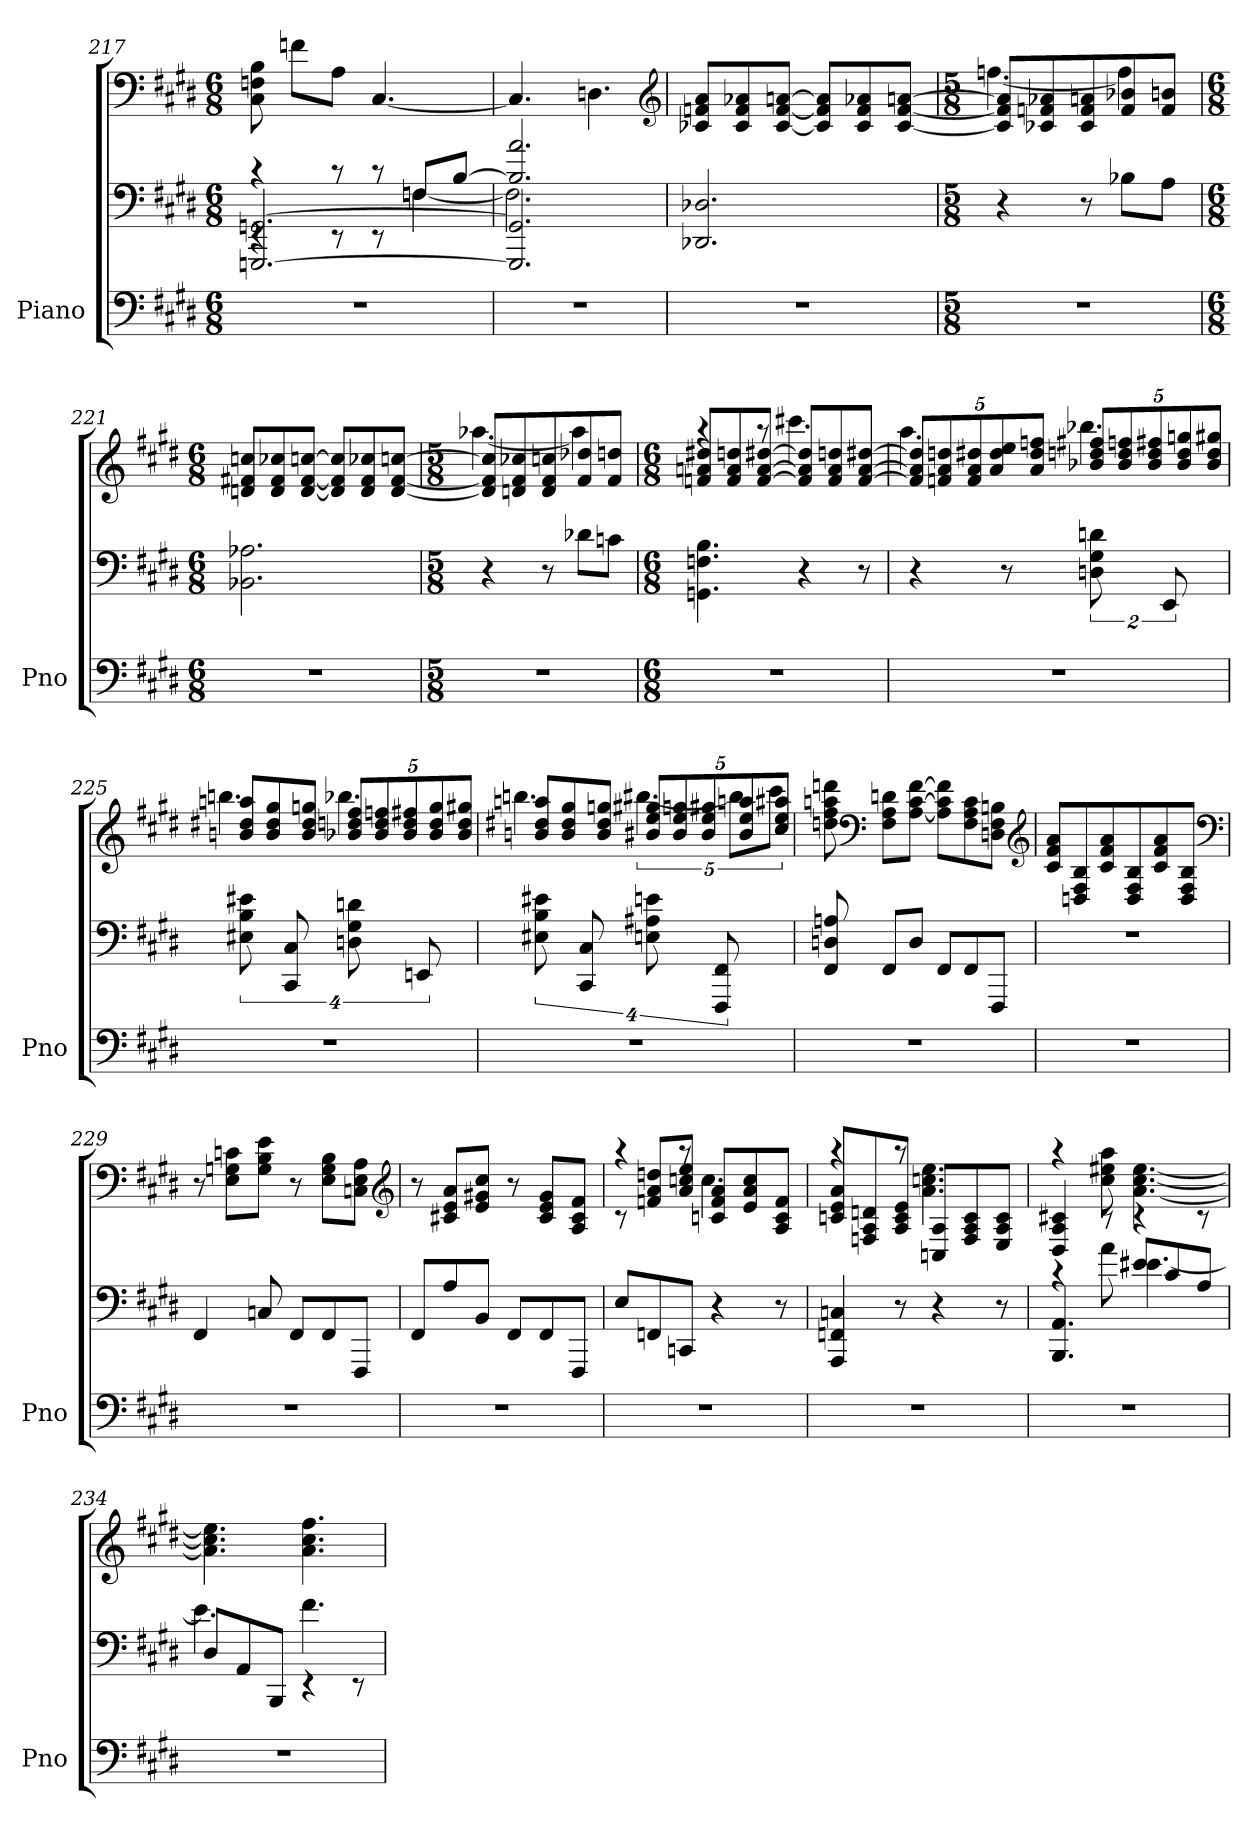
**kern	**kern	**kern
*part1	*part1	*part1
*staff3	*staff2	*staff1
*I"Piano	*	*
*I'Pno	*	*
*clefF4	*clefF4	*clefF4
*k[f#c#g#d#]	*k[f#c#g#d#]	*k[f#c#g#d#]
*M6/8	*M6/8	*M6/8
=217	=217	=217
*	*^	*
*	*	*^	*
2.r	[2.GGGn [2.GGn	4rEE	4rc	8C# 8Fn 8B
.	.	.	.	8fnL
.	.	8rEE	8rc	8AJ
.	.	8rEE	8rc	[4.C#
.	.	[4Fn	8FnL	.
.	.	.	[8BJ	.
=218	=218	=218	=218	=218
2.r	2.GGG] 2.GG]	2.F]	2.B] 2.a	4.C#]
.	.	.	.	4.Dn
*	*v	*v	*v	*
*	*	*clefG2
=219	=219	=219
2.r	2.DD-X 2.D-X	8c-X 8fn 8aL
.	.	8c- 8f 8a-X
.	.	[8c- [8f [8anJ
.	.	8c-] 8f] 8a]L
.	.	8c- 8f 8a-X
.	.	[8c- [8f [8anJ
=220	=220	=220
*M5/8	*M5/8	*M5/8
*	*	*^
3...r	4r	8c-] 8f] 8a]L	[4.ffn
.	.	8c-X 8fn 8a-X	.
.	8r	8c- 8f 8an	.
.	8B-XL	8f 8b-X	4ff]
.	8AJ	8f 8bnJ	.
*	*	*v	*v
=221	=221	=221
*M6/8	*M6/8	*M6/8
2.r	2.BB-X 2.A-X	8dn 8f#X 8ccnL
.	.	8d 8f# 8cc-X
.	.	[8d [8f# [8ccnJ
.	.	8d] 8f#] 8cc]L
.	.	8d 8f# 8cc-X
.	.	[8d [8f# [8ccnJ
=222	=222	=222
*M5/8	*M5/8	*M5/8
*	*	*^
3...r	4r	8d] 8f#] 8cc]L	[4.aa-X
.	.	8dn 8f# 8cc-X	.
.	8r	8d 8f# 8ccn	.
.	8d-XL	8f# 8dd-X	4aa-]
.	8cnJ	8f# 8ddnJ	.
=223	=223	=223	=223
*M6/8	*M6/8	*M6/8	*
2.r	4.GGn 4.Fn 4.B	8fn 8an 8dd#XL	4raa
.	.	8f 8a 8ddn	.
.	.	[8f [8a [8dd#XJ	8raa
.	4r	8f] 8a] 8dd#]L	4.ccc#X
.	.	8f 8a 8ddn	.
.	8r	[8f [8a [8dd#XJ	.
=224	=224	=224	=224
2.r	4r	40%3f] 40%3a] 40%3dd#]L	4.aa
.	.	40%3fn 40%3a 40%3ddn	.
.	.	40%3f 40%3a 40%3dd#X	.
.	.	40%3a 40%3dd# 40%3ee	.
.	8r	.	.
.	.	40%3a 40%3dd# 40%3ffnJ	.
.	16%3Dn 16%3G# 16%3dn	40%3b-X 40%3ddn 40%3ff#XL	4.bb-X
.	.	40%3b- 40%3dd 40%3ffn	.
.	.	40%3b- 40%3dd 40%3ff#X	.
.	16%3EE	.	.
.	.	40%3b- 40%3dd 40%3ggn	.
.	.	40%3b- 40%3dd 40%3gg#XJ	.
=225	=225	=225	=225
2.r	16%3E#X 16%3B 16%3e#X	8bn 8dd#X 8aanL	4.bbn
.	.	8b 8dd# 8gg#	.
.	16%3CC# 16%3C#	.	.
.	.	8b 8dd# 8ggnJ	.
.	16%3Dn 16%3G# 16%3dn	40%3b-X 40%3ddn 40%3ff#L	4.bb-X
.	.	40%3b- 40%3dd 40%3ffn	.
.	.	40%3b- 40%3dd 40%3ff#X	.
.	16%3EEn	.	.
.	.	40%3b- 40%3dd 40%3gg	.
.	.	40%3b- 40%3dd 40%3gg#XJ	.
=226	=226	=226	=226
2.r	16%3E#X 16%3B 16%3e#X	8bn 8dd#X 8aanL	4.bbn
.	.	8b 8dd# 8gg#	.
.	16%3CC# 16%3C#	.	.
.	.	8b 8dd# 8ggnJ	.
.	16%3En 16%3A#X 16%3en	40%3b#X 40%3ee 40%3gg#XL	[20%3.bb#X
.	.	40%3b# 40%3ee 40%3ggn	.
.	.	40%3b# 40%3ee 40%3gg#X	.
.	16%3FFF# 16%3FF#	.	.
.	.	40%3b# 40%3ee 40%3aan	40%3bb#L]
.	.	40%3cc# 40%3ee 40%3aa#XJ	40%3ccc#J
*	*	*v	*v
=227	=227	=227
2.r	8FF# 8Dn 8An	8ddn 8ff# 8aan 8dddn
*	*	*clefF4
.	8FF#L	8F# 8A 8dnL
.	8DJ	[8A [8c# [8f#J
.	8FF#L	8A] 8c#] 8f#]L
.	8FF#	8F# 8A 8c#
.	8FFF#J	8Dn 8F# 8BnJ
*	*	*clefG2
=228	=228	=228
2.r	2.r	8c# 8f# 8aL
.	.	8Dn 8F# 8B
.	.	8c# 8f# 8a
.	.	8D 8F# 8B
.	.	8c# 8f# 8a
.	.	8D 8F# 8BJ
*	*	*clefF4
=229	=229	=229
2.r	4FF#	8r
.	.	8E 8Gn 8cnL
.	8Cn	8G 8B 8eJ
.	8FF#L	8r
.	8FF#	8E 8G 8BL
.	8FFF#J	8Cn 8E 8AJ
*	*	*clefG2
=230	=230	=230
2.r	8FF#L	8r
.	8A	8c#X 8e 8aL
.	8BBJ	8e 8g#X 8cc#J
.	8FF#L	8r
.	8FF#	8c# 8e 8g#L
.	8FFF#J	8A 8c# 8f#J
=231	=231	=231
*	*	*^
2.r	8EL	8rc	4raa
.	8FFn	8fn 8a 8ddnL	.
.	8CCnJ	8a 8ccn 8eeJ	8raa
.	4r	8cn 8f 8aL	4.cc
.	.	8e 8a 8cc	.
.	8r	8A 8c 8fJ	.
=232	=232	=232	=232
2.r	4AAA 4FFn 4Cn	8cn 8e 8aL	4raa
.	.	8Fn 8A 8dn	.
.	8r	8A 8c 8eJ	8raa
.	4r	8Cn 8AL	4.a 4.ccn 4.ee
.	.	8F 8A 8c	.
.	8r	8E 8A 8cJ	.
=233	=233	=233	=233
*	*^	*	*
2.r	4.BBB 4.AA	4rc	4D# 4A 4c#X	4raa
.	.	8a	8rc	8cc# 8ee#X 8aa
.	8e#XL	[4.e#X	4rc	[4.a [4.cc# [4.ee#
.	8c#	.	.	.
.	8AJ	.	8rc	.
*	*	*	*v	*v
=234	=234	=234	=234
2.r	8D#L	4.e#]	4.a] 4.cc#] 4.ee#]
.	8AA	.	.
.	8BBBJ	.	.
.	4rEE	4.f#	4.a 4.cc# 4.ff#
.	8rEE	.	.
*	*v	*v	*
=	=	=
*-	*-	*-
